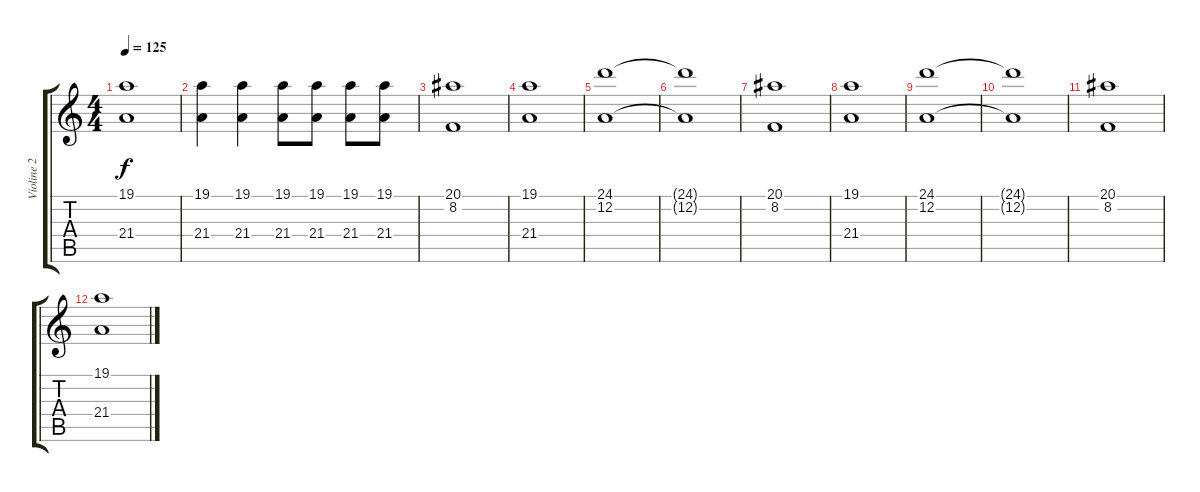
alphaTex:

\track ("Violine 2" "Violine 2") {instrument tremolostrings}
\staff {score tabs}
\tuning (D4 A3 F3 C3 G2 D2) {hide}
\ts (4 4)
\tempo 125
\clef g2
\ks c
(19.1 21.4).1{dy f} |
(19.1 21.4).4 (19.1 21.4).4 (19.1 21.4).8 (19.1 21.4).8 (19.1 21.4).8 (19.1 21.4).8 |
(20.1 8.2).1 |
(19.1 21.4).1 |
(24.1 12.2).1 |
(24.1{t} 12.2{t}).1 |
(20.1 8.2).1 |
(19.1 21.4).1 |
(24.1 12.2).1 |
(24.1{t} 12.2{t}).1 |
(20.1 8.2).1 |
(19.1 21.4).1
